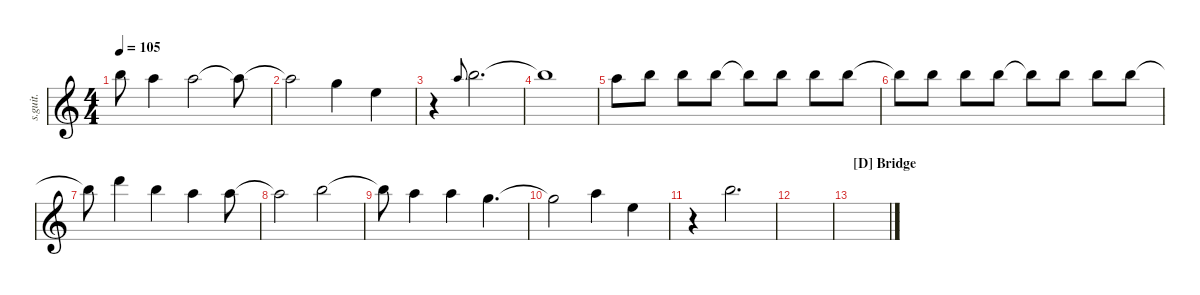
\defaultSystemsLayout 4
\hideDynamics
\bracketExtendMode nobrackets
\otherSystemsTrackNameOrientation horizontal
\track ("Vocal" "s.guit.") {instrument acousticguitarsteel}
\staff {score}
\tuning (E4 B3 G3 D3 A2 C2)
\ts (4 4)
\tempo 105
\clef g2
\ks c
7.1{t}.8{dy mf beam Down} 5.1.4{beam Down} 5.1.2{beam Down} 5.1{t}.8{beam Down} |
5.1{t}.2{beam Down} 3.1.4{beam Down} 0.1.4{beam Down} |
r.4{beam Down} 5.1.8{gr onbeat beam Up} 7.1.2{d beam Down} |
7.1{t}.1{beam Down} |
5.1.8{beam Down} 7.1.8{beam Down} 7.1.8{beam Down} 7.1.8{beam Down} 7.1{t}.8{beam Down} 7.1.8{beam Down} 7.1.8{beam Down} 7.1.8{beam Down} |
7.1{t}.8{beam Down} 7.1.8{beam Down} 7.1.8{beam Down} 7.1.8{beam Down} 7.1{t}.8{beam Down} 7.1.8{beam Down} 7.1.8{beam Down} 7.1.8{beam Down} |
7.1{t}.8{beam Down} 10.1.4{beam Down} 7.1.4{beam Down} 5.1.4{beam Down} 5.1.8{beam Down} |
5.1{t}.2{beam Down} 7.1.2{beam Down} |
7.1{t}.8{beam Down} 5.1.4{beam Down} 5.1.4{beam Down} 3.1.4{d beam Down} |
3.1{t}.2{beam Down} 5.1.4{beam Down} 5.2.4{beam Down} |
r.4{beam Down} 7.1.2{d beam Down} |
|
\section ("D" "Bridge")
